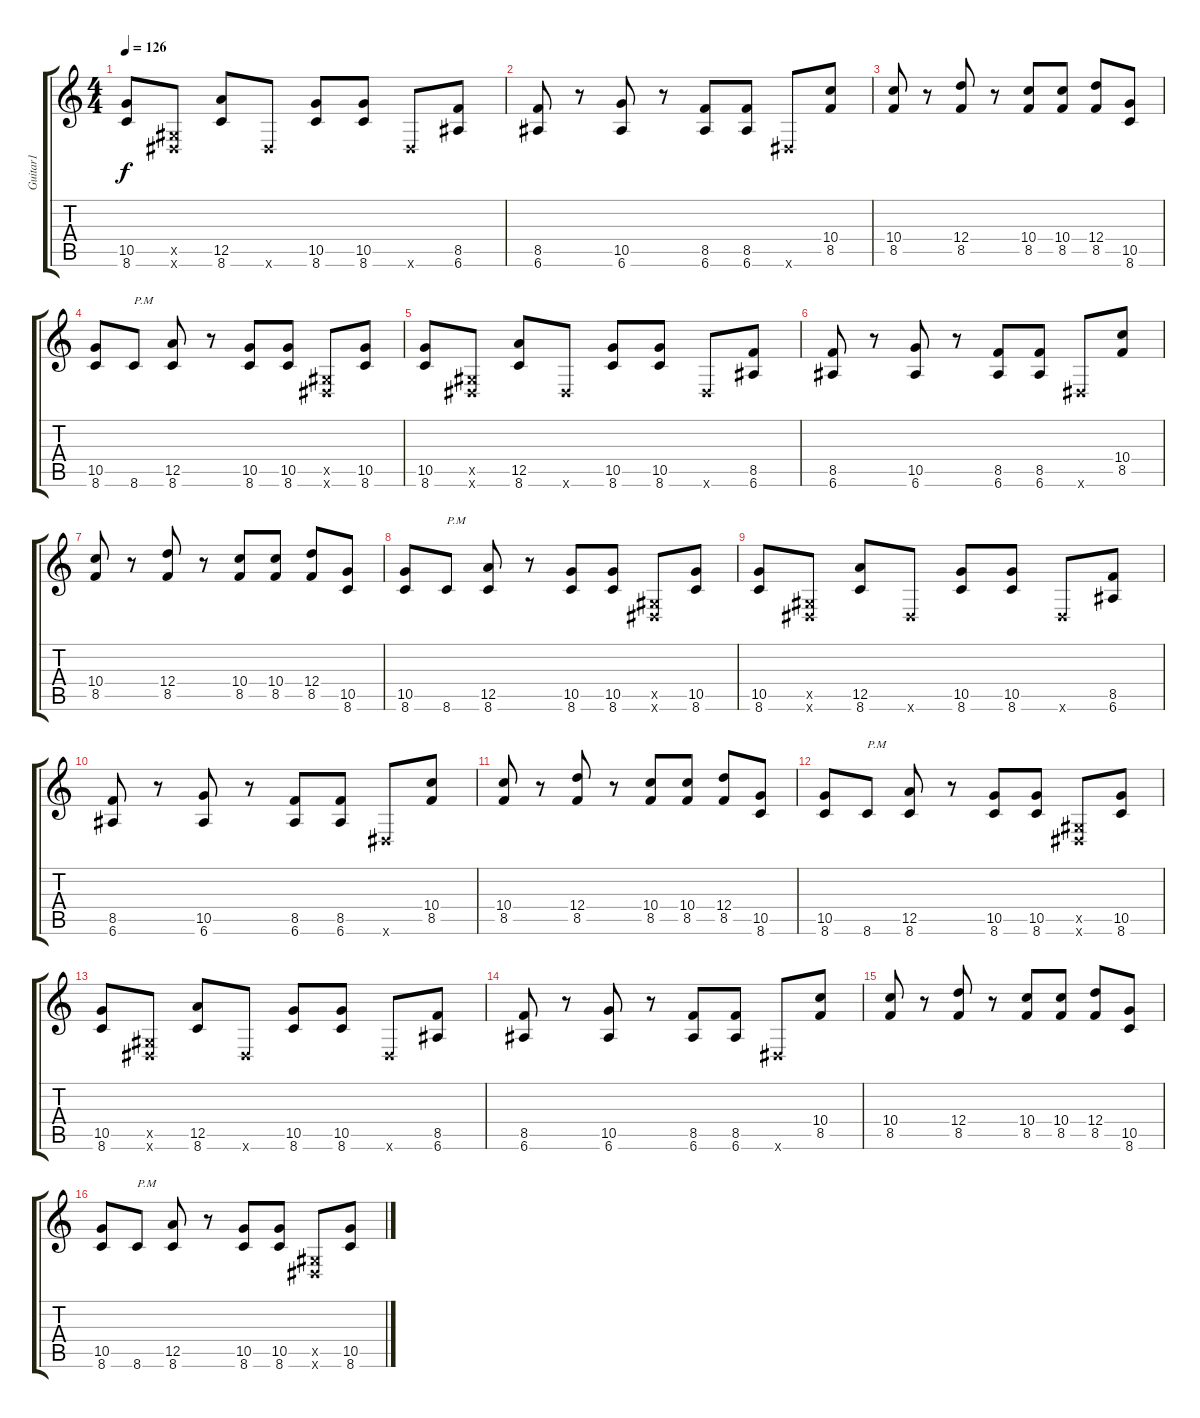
\track ("Guitar1" "Guitar1") {instrument distortionguitar}
\staff {score tabs}
\tuning (E4 B3 G3 D3 A2 E2) {hide}
\ts (4 4)
\tempo 126
\clef g2
\ks c
(10.5 8.6).8{dy f} (-1.5{x} -1.6{x}).8 (12.5 8.6).8 -1.6{x}.8 (10.5 8.6).8 (10.5 8.6).8 -1.6{x}.8 (8.5 6.6).8 |
(8.5 6.6).8 r.8 (10.5 6.6).8 r.8 (8.5 6.6).8 (8.5 6.6).8 -1.6{x}.8 (10.4 8.5).8 |
(10.4 8.5).8 r.8 (12.4 8.5).8 r.8 (10.4 8.5).8 (10.4 8.5).8 (12.4 8.5).8 (10.5 8.6).8 |
(10.5 8.6).8 8.6.8{txt "P.M"} (12.5 8.6).8 r.8 (10.5 8.6).8 (10.5 8.6).8 (-1.5{x} -1.6{x}).8 (10.5 8.6).8 |
(10.5 8.6).8 (-1.5{x} -1.6{x}).8 (12.5 8.6).8 -1.6{x}.8 (10.5 8.6).8 (10.5 8.6).8 -1.6{x}.8 (8.5 6.6).8 |
(8.5 6.6).8 r.8 (10.5 6.6).8 r.8 (8.5 6.6).8 (8.5 6.6).8 -1.6{x}.8 (10.4 8.5).8 |
(10.4 8.5).8 r.8 (12.4 8.5).8 r.8 (10.4 8.5).8 (10.4 8.5).8 (12.4 8.5).8 (10.5 8.6).8 |
(10.5 8.6).8 8.6.8{txt "P.M"} (12.5 8.6).8 r.8 (10.5 8.6).8 (10.5 8.6).8 (-1.5{x} -1.6{x}).8 (10.5 8.6).8 |
(10.5 8.6).8 (-1.5{x} -1.6{x}).8 (12.5 8.6).8 -1.6{x}.8 (10.5 8.6).8 (10.5 8.6).8 -1.6{x}.8 (8.5 6.6).8 |
(8.5 6.6).8 r.8 (10.5 6.6).8 r.8 (8.5 6.6).8 (8.5 6.6).8 -1.6{x}.8 (10.4 8.5).8 |
(10.4 8.5).8 r.8 (12.4 8.5).8 r.8 (10.4 8.5).8 (10.4 8.5).8 (12.4 8.5).8 (10.5 8.6).8 |
(10.5 8.6).8 8.6.8{txt "P.M"} (12.5 8.6).8 r.8 (10.5 8.6).8 (10.5 8.6).8 (-1.5{x} -1.6{x}).8 (10.5 8.6).8 |
(10.5 8.6).8 (-1.5{x} -1.6{x}).8 (12.5 8.6).8 -1.6{x}.8 (10.5 8.6).8 (10.5 8.6).8 -1.6{x}.8 (8.5 6.6).8 |
(8.5 6.6).8 r.8 (10.5 6.6).8 r.8 (8.5 6.6).8 (8.5 6.6).8 -1.6{x}.8 (10.4 8.5).8 |
(10.4 8.5).8 r.8 (12.4 8.5).8 r.8 (10.4 8.5).8 (10.4 8.5).8 (12.4 8.5).8 (10.5 8.6).8 |
(10.5 8.6).8 8.6.8{txt "P.M"} (12.5 8.6).8 r.8 (10.5 8.6).8 (10.5 8.6).8 (-1.5{x} -1.6{x}).8 (10.5 8.6).8
